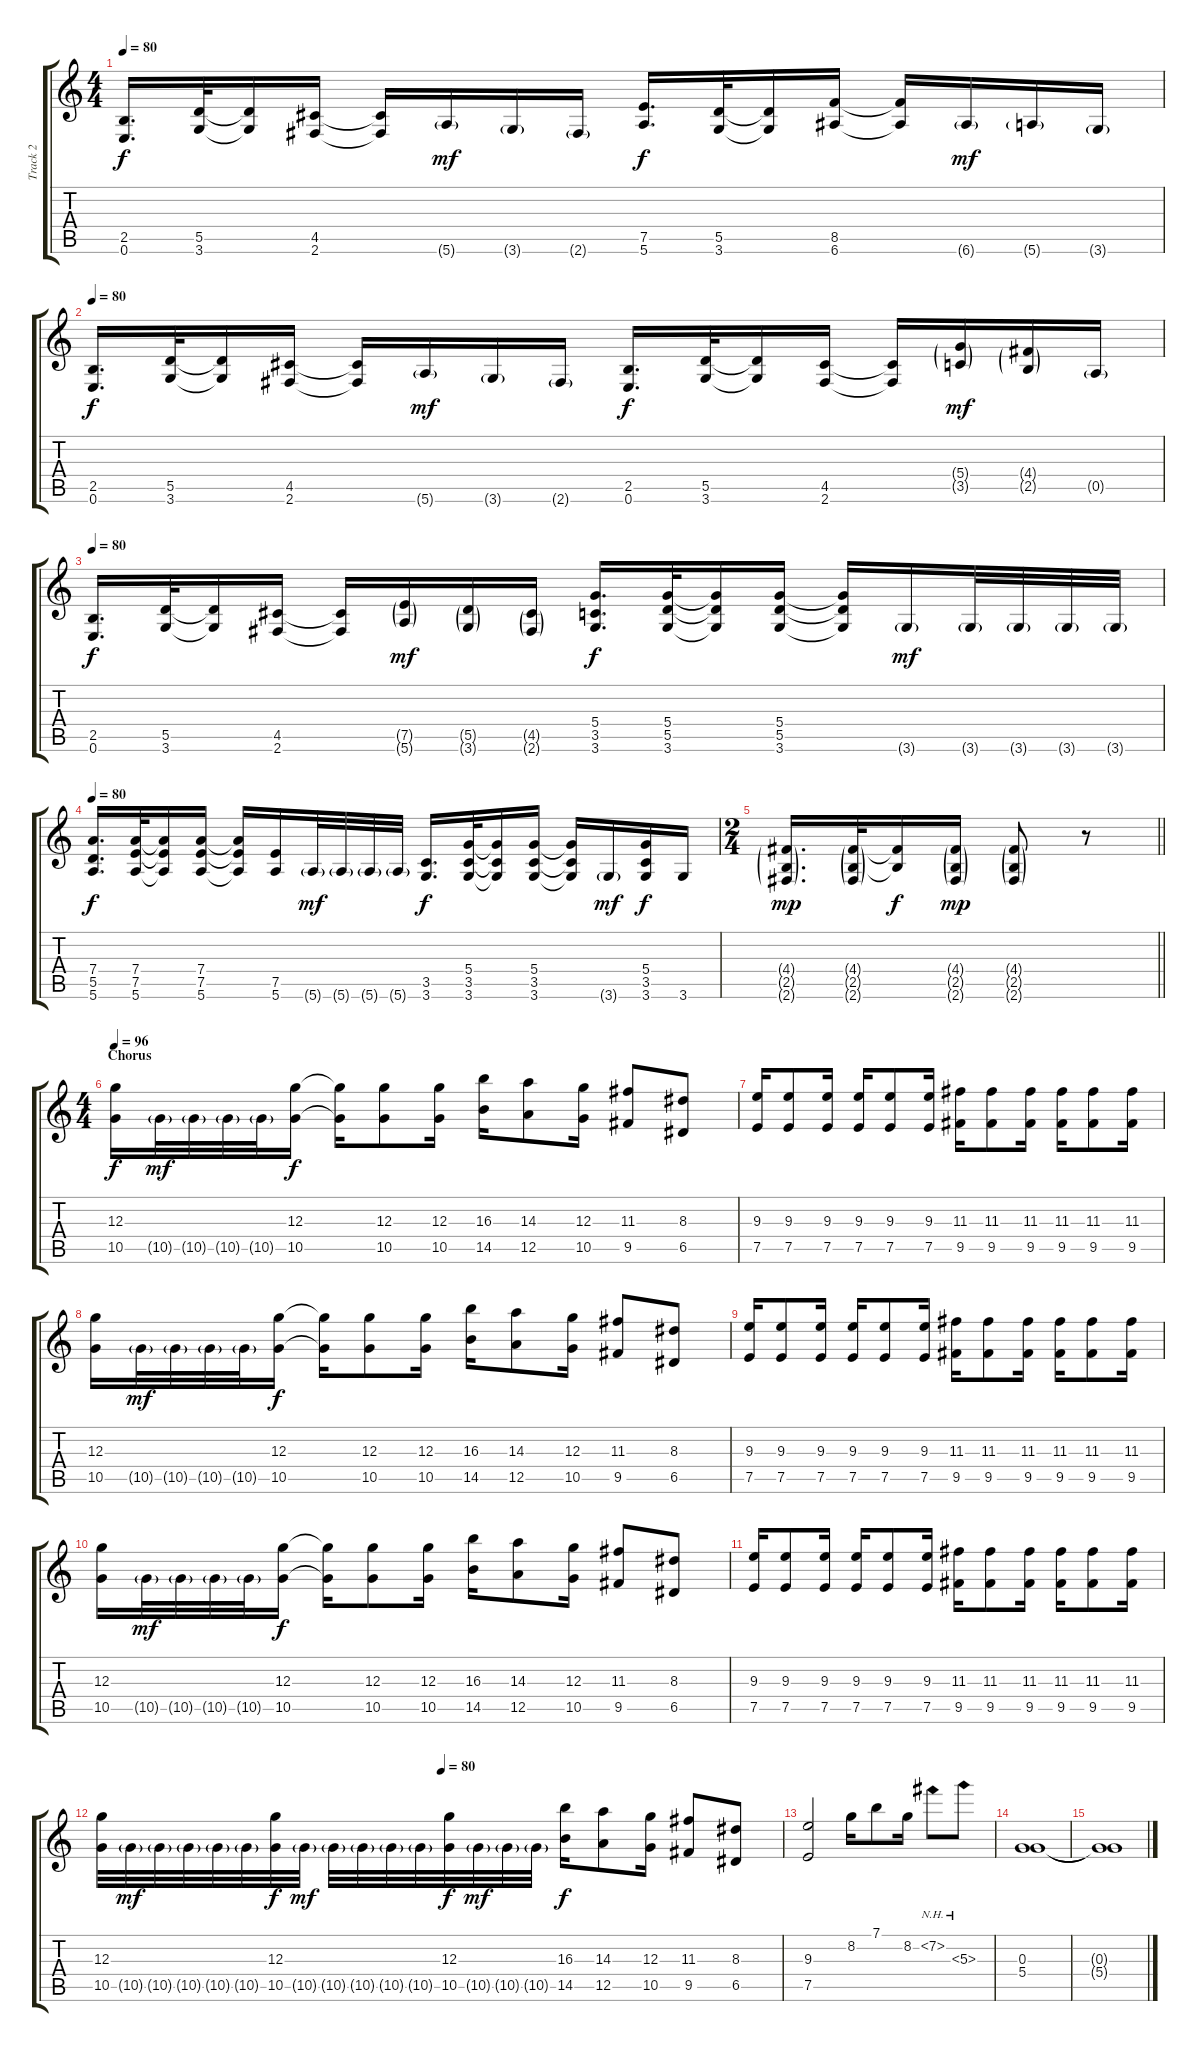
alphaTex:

\track ("Track 2" "Track 2") {instrument overdrivenguitar}
\staff {score tabs}
\tuning (E4 B3 G3 D3 A2 E2) {hide}
\ts (4 4)
\tempo 80
\clef g2
\ks c
(2.5 0.6).16{d dy f} (5.5 3.6).32 (5.5{t} 3.6{t}).16 (4.5 2.6).16 (4.5{t} 2.6{t}).16 5.6{g}.16{dy mf} 3.6{g}.16 2.6{g}.16 (7.5 5.6).16{d dy f} (5.5 3.6).32 (5.5{t} 3.6{t}).16 (8.5 6.6).16 (8.5{t} 6.6{t}).16 6.6{g}.16{dy mf} 5.6{g}.16 3.6{g}.16 |
\tempo 80
(2.5 0.6).16{d dy f} (5.5 3.6).32 (5.5{t} 3.6{t}).16 (4.5 2.6).16 (4.5{t} 2.6{t}).16 5.6{g}.16{dy mf} 3.6{g}.16 2.6{g}.16 (2.5 0.6).16{d dy f} (5.5 3.6).32 (5.5{t} 3.6{t}).16 (4.5 2.6).16 (4.5{t} 2.6{t}).16 (5.4{g} 3.5{g}).16{dy mf} (4.4{g} 2.5{g}).16 0.5{g}.16 |
\tempo 80
(2.5 0.6).16{d dy f} (5.5 3.6).32 (5.5{t} 3.6{t}).16 (4.5 2.6).16 (4.5{t} 2.6{t}).16 (7.5{g} 5.6{g}).16{dy mf} (5.5{g} 3.6{g}).16 (4.5{g} 2.6{g}).16 (5.4 3.5 3.6).16{d dy f} (5.4 5.5 3.6).32 (5.4{t} 5.5{t} 3.6{t}).16 (5.4 5.5 3.6).16 (5.4{t} 5.5{t} 3.6{t}).16 3.6{g}.16{dy mf} 3.6{g}.32 3.6{g}.32 3.6{g}.32 3.6{g}.32 |
\tempo 80
(7.4 5.5 5.6).16{d dy f} (7.4 7.5 5.6).32 (7.4{t} 7.5{t} 5.6{t}).16 (7.4 7.5 5.6).16 (7.4{t} 7.5{t} 5.6{t}).16 (7.5 5.6).16 5.6{g}.32{dy mf} 5.6{g}.32 5.6{g}.32 5.6{g}.32 (3.5 3.6).16{d dy f} (5.4 3.5 3.6).32 (5.4{t} 3.5{t} 3.6{t}).16 (5.4 3.5 3.6).16 (5.4{t} 3.5{t} 3.6{t}).16 3.6{g}.16{dy mf} (5.4 3.5 3.6).16{dy f} 3.6.16 |
\ts (2 4)
\barLineRight lightlight
(4.4{g} 2.5{g} 2.6{g}).16{d dy mp} (4.4{g} 2.5{g} 2.6{g}).32 (4.4{t} 2.5{t}).16{dy f} (4.4{g} 2.5{g} 2.6{g}).16{dy mp} (4.4{g} 2.5{g} 2.6{g}).8 r.8 |
\ts (4 4)
\section ("" "Chorus")
\tempo 96
(12.3 10.5).16{dy f} 10.5{g}.32{dy mf} 10.5{g}.32 10.5{g}.32 10.5{g}.32 (12.3 10.5).16{dy f} (12.3{t} 10.5{t}).16 (12.3 10.5).8 (12.3 10.5).16 (16.3 14.5).16 (14.3 12.5).8 (12.3 10.5).16 (11.3 9.5).8 (8.3 6.5).8 |
(9.3 7.5).16 (9.3 7.5).8 (9.3 7.5).16 (9.3 7.5).16 (9.3 7.5).8 (9.3 7.5).16 (11.3 9.5).16 (11.3 9.5).8 (11.3 9.5).16 (11.3 9.5).16 (11.3 9.5).8 (11.3 9.5).16 |
(12.3 10.5).16 10.5{g}.32{dy mf} 10.5{g}.32 10.5{g}.32 10.5{g}.32 (12.3 10.5).16{dy f} (12.3{t} 10.5{t}).16 (12.3 10.5).8 (12.3 10.5).16 (16.3 14.5).16 (14.3 12.5).8 (12.3 10.5).16 (11.3 9.5).8 (8.3 6.5).8 |
(9.3 7.5).16 (9.3 7.5).8 (9.3 7.5).16 (9.3 7.5).16 (9.3 7.5).8 (9.3 7.5).16 (11.3 9.5).16 (11.3 9.5).8 (11.3 9.5).16 (11.3 9.5).16 (11.3 9.5).8 (11.3 9.5).16 |
(12.3 10.5).16 10.5{g}.32{dy mf} 10.5{g}.32 10.5{g}.32 10.5{g}.32 (12.3 10.5).16{dy f} (12.3{t} 10.5{t}).16 (12.3 10.5).8 (12.3 10.5).16 (16.3 14.5).16 (14.3 12.5).8 (12.3 10.5).16 (11.3 9.5).8 (8.3 6.5).8 |
(9.3 7.5).16 (9.3 7.5).8 (9.3 7.5).16 (9.3 7.5).16 (9.3 7.5).8 (9.3 7.5).16 (11.3 9.5).16 (11.3 9.5).8 (11.3 9.5).16 (11.3 9.5).16 (11.3 9.5).8 (11.3 9.5).16 |
\tempo (80 0.5)
(12.3 10.5).32 10.5{g}.32{dy mf} 10.5{g}.32 10.5{g}.32 10.5{g}.32 10.5{g}.32 (12.3 10.5).32{dy f} 10.5{g}.32{dy mf} 10.5{g}.32 10.5{g}.32 10.5{g}.32 10.5{g}.32 (12.3 10.5).32{dy f} 10.5{g}.32{dy mf} 10.5{g}.32 10.5{g}.32 (16.3 14.5).16{dy f} (14.3 12.5).8 (12.3 10.5).16 (11.3 9.5).8 (8.3 6.5).8 |
(9.3 7.5).2 8.2.16 7.1.8 8.2.16 7.2{nh}.8 5.3{nh}.8 |
(0.3 5.4).1 |
(0.3{t} 5.4{t}).1
